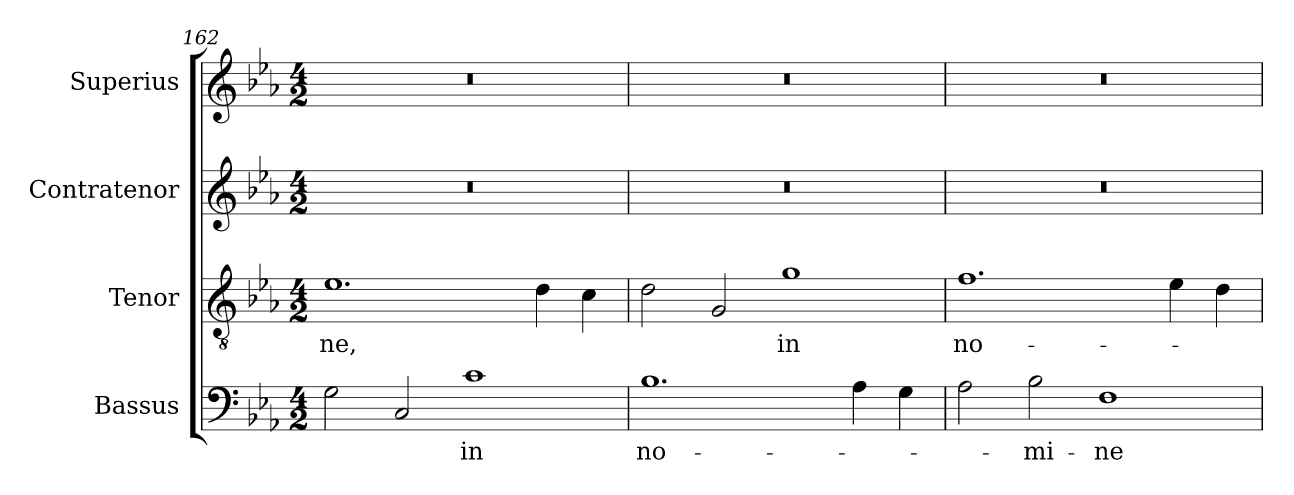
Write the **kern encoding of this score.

**kern	**text	**kern	**text	**kern	**kern
*part4	*part4	*part3	*part3	*part2	*part1
*staff4	*staff4	*staff3	*staff3	*staff2	*staff1
*I"Bassus	*	*I"Tenor	*	*I"Contratenor	*I"Superius
*I'B.	*	*I'T.	*	*	*
*clefF4	*	*clefGv2	*	*clefG2	*clefG2
*	*	*ITrd7c12	*	*ITrd7c12	*
*k[b-e-a-]	*	*k[b-e-a-]	*	*k[b-e-a-]	*k[b-e-a-]
*E-:	*	*E-:	*	*E-:	*E-:
*M4/2	*	*M4/2	*	*M4/2	*M4/2
=162	=162	=162	=162	=162	=162
!	!	!	!LO:LY:b:color=#000000	!LO:N:vis=1	!LO:N:vis=1
2Gi\	.	1.E-i	-ne,	0r	0r
2Ci/	.	.	.	.	.
!	!LO:LY:b:color=#000000	!	!	!	!
1ci	in	.	.	.	.
.	.	4Di\	.	.	.
.	.	4Ci\	.	.	.
!!LO:LB:g=z
=163	=163	=163	=163	=163	=163
!	!LO:LY:b:color=#000000	!	!	!LO:N:vis=1	!LO:N:vis=1
1.B-i	no-	2Di\	.	0r	0r
.	.	2GGi/	.	.	.
!	!	!	!LO:LY:b:color=#000000	!	!
.	.	1Gi	in	.	.
4A-i\	.	.	.	.	.
4Gi\	.	.	.	.	.
=164	=164	=164	=164	=164	=164
!	!	!	!LO:LY:b:color=#000000	!LO:N:vis=1	!LO:N:vis=1
2A-i\	.	1.Fi	no-	0r	0r
!	!LO:LY:b:color=#000000	!	!	!	!
2B-i\	-mi-	.	.	.	.
!	!LO:LY:b:color=#000000	!	!	!	!
1Fi	-ne	.	.	.	.
.	.	4E-i\	.	.	.
.	.	4Di\	.	.	.
=	=	=	=	=	=
*-	*-	*-	*-	*-	*-
